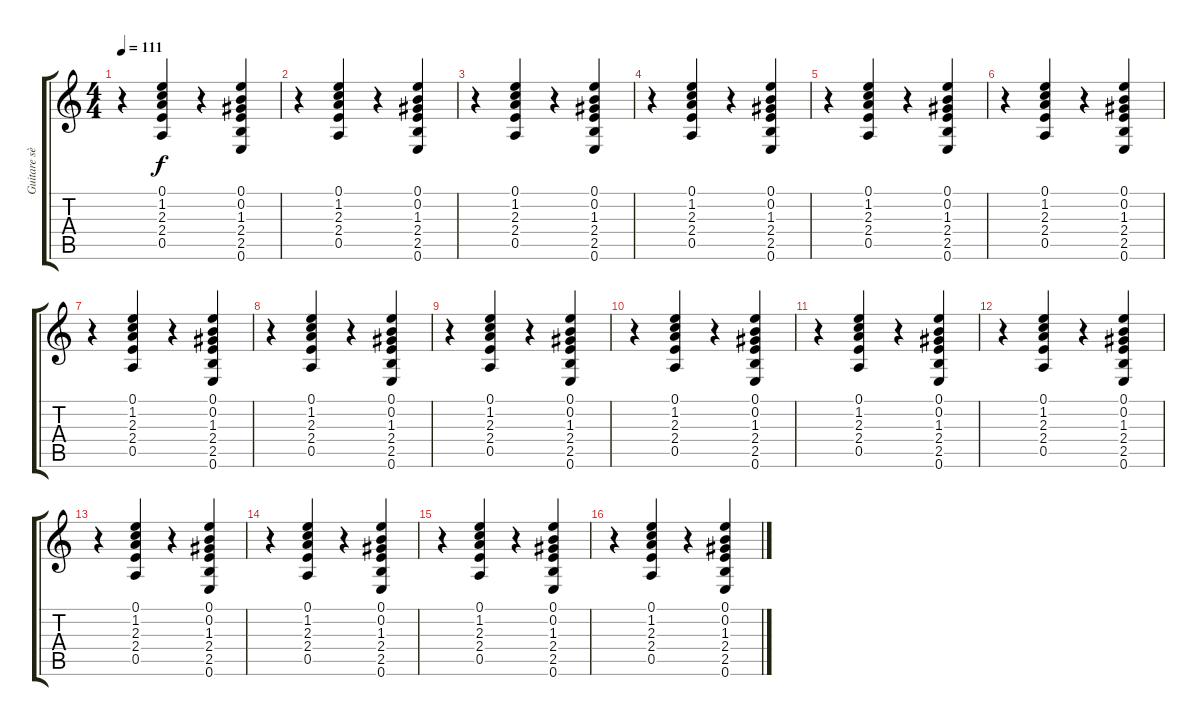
\track ("Guitare sèche" "Guitare sè") {instrument acousticguitarsteel}
\staff {score tabs}
\tuning (E4 B3 G3 D3 A2 E2) {hide}
\ts (4 4)
\tempo 111
\clef g2
\ks c
r.4{dy f} (0.1 1.2 2.3 2.4 0.5).4 r.4 (0.1 0.2 1.3 2.4 2.5 0.6).4 |
r.4 (0.1 1.2 2.3 2.4 0.5).4 r.4 (0.1 0.2 1.3 2.4 2.5 0.6).4 |
r.4 (0.1 1.2 2.3 2.4 0.5).4 r.4 (0.1 0.2 1.3 2.4 2.5 0.6).4 |
r.4 (0.1 1.2 2.3 2.4 0.5).4 r.4 (0.1 0.2 1.3 2.4 2.5 0.6).4 |
r.4 (0.1 1.2 2.3 2.4 0.5).4 r.4 (0.1 0.2 1.3 2.4 2.5 0.6).4 |
r.4 (0.1 1.2 2.3 2.4 0.5).4 r.4 (0.1 0.2 1.3 2.4 2.5 0.6).4 |
r.4 (0.1 1.2 2.3 2.4 0.5).4 r.4 (0.1 0.2 1.3 2.4 2.5 0.6).4 |
r.4 (0.1 1.2 2.3 2.4 0.5).4 r.4 (0.1 0.2 1.3 2.4 2.5 0.6).4 |
r.4 (0.1 1.2 2.3 2.4 0.5).4 r.4 (0.1 0.2 1.3 2.4 2.5 0.6).4 |
r.4 (0.1 1.2 2.3 2.4 0.5).4 r.4 (0.1 0.2 1.3 2.4 2.5 0.6).4 |
r.4 (0.1 1.2 2.3 2.4 0.5).4 r.4 (0.1 0.2 1.3 2.4 2.5 0.6).4 |
r.4 (0.1 1.2 2.3 2.4 0.5).4 r.4 (0.1 0.2 1.3 2.4 2.5 0.6).4 |
r.4 (0.1 1.2 2.3 2.4 0.5).4 r.4 (0.1 0.2 1.3 2.4 2.5 0.6).4 |
r.4 (0.1 1.2 2.3 2.4 0.5).4 r.4 (0.1 0.2 1.3 2.4 2.5 0.6).4 |
r.4 (0.1 1.2 2.3 2.4 0.5).4 r.4 (0.1 0.2 1.3 2.4 2.5 0.6).4 |
r.4 (0.1 1.2 2.3 2.4 0.5).4 r.4 (0.1 0.2 1.3 2.4 2.5 0.6).4
